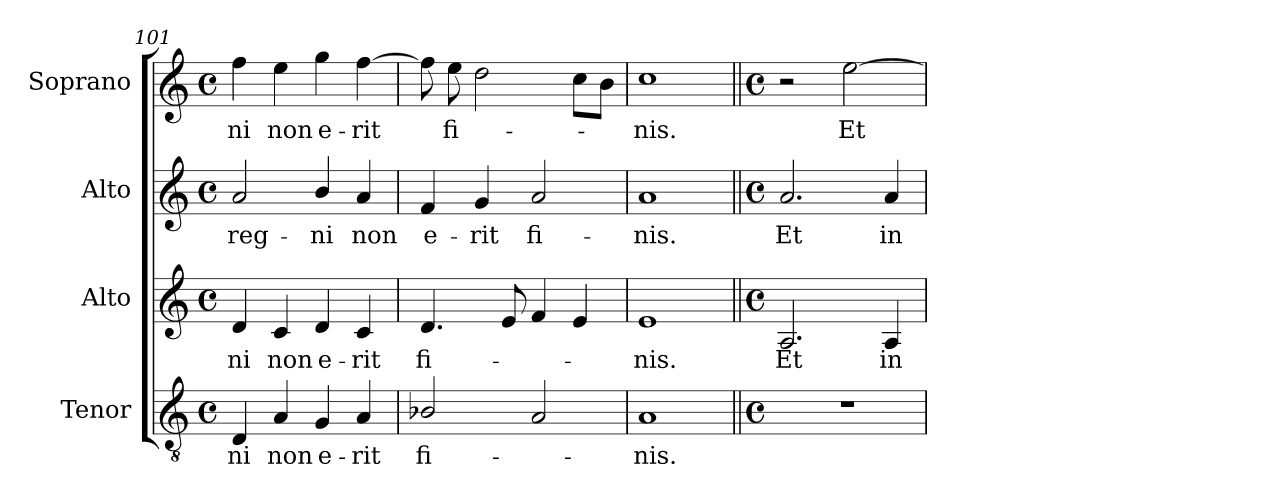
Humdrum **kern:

**kern	**text	**kern	**text	**kern	**text	**kern	**text
*part4	*part4	*part3	*part3	*part2	*part2	*part1	*part1
*staff4	*staff4	*staff3	*staff3	*staff2	*staff2	*staff1	*staff1
*I"Tenor	*	*I"Alto	*	*I"Alto	*	*I"Soprano	*
*I'T.	*	*I'A.	*	*I'A.	*	*I'S.	*
*clefGv2	*	*clefG2	*	*clefG2	*	*clefG2	*
*ITrd7c12	*	*	*	*	*	*	*
*k[]	*	*k[]	*	*k[]	*	*k[]	*
*C:	*	*C:	*	*C:	*	*C:	*
*M4/4	*	*M4/4	*	*M4/4	*	*M4/4	*
*met(c)	*	*met(c)	*	*met(c)	*	*met(c)	*
=101	=101	=101	=101	=101	=101	=101	=101
!	!LO:LY:b:color=#000000	!	!	!	!	!	!
!	!	!	!LO:LY:b:color=#000000	!	!	!	!
!	!	!	!	!	!LO:LY:b:color=#000000	!	!
!	!	!	!	!	!	!	!LO:LY:b:color=#000000
4DDi/	-ni	4di/	-ni	2ai/	reg-	4ffi\	-ni
!	!LO:LY:b:color=#000000	!	!	!	!	!	!
!	!	!	!LO:LY:b:color=#000000	!	!	!	!
!	!	!	!	!	!	!	!LO:LY:b:color=#000000
4AAi/	non	4ci/	non	.	.	4eei\	non
!	!LO:LY:b:color=#000000	!	!	!	!	!	!
!	!	!	!LO:LY:b:color=#000000	!	!	!	!
!	!	!	!	!	!LO:LY:b:color=#000000	!	!
!	!	!	!	!	!	!	!LO:LY:b:color=#000000
4GGi/	e-	4di/	e-	4bi/	-ni	4ggi\	e-
!	!LO:LY:b:color=#000000	!	!	!	!	!	!
!	!	!	!LO:LY:b:color=#000000	!	!	!	!
!	!	!	!	!	!LO:LY:b:color=#000000	!	!
!	!	!	!	!	!	!	!LO:LY:b:color=#000000
4AAi/	-rit	4ci/	-rit	4ai/	non	[4ffi\	-rit
=102	=102	=102	=102	=102	=102	=102	=102
!	!LO:LY:b:color=#000000	!	!	!	!	!	!
!	!	!	!LO:LY:b:color=#000000	!	!	!	!
!	!	!	!	!	!LO:LY:b:color=#000000	!	!
2BB-Xi/	fi-	4.di/	fi-	4fi/	e-	8ffi\]	.
!	!	!	!	!	!	!	!LO:LY:b:color=#000000
.	.	.	.	.	.	8eei\	fi-
!	!	!	!	!	!LO:LY:b:color=#000000	!	!
.	.	.	.	4gi/	-rit	2ddi\	.
.	.	8ei/	.	.	.	.	.
!	!	!	!	!	!LO:LY:b:color=#000000	!	!
2AAi/	.	4fi/	.	2ai/	fi-	.	.
.	.	4ei/	.	.	.	8cci\L	.
.	.	.	.	.	.	8bi\J	.
=103	=103	=103	=103	=103	=103	=103	=103
!	!LO:LY:b:color=#000000	!	!	!	!	!	!
!	!	!	!LO:LY:b:color=#000000	!	!	!	!
!	!	!	!	!	!LO:LY:b:color=#000000	!	!
!	!	!	!	!	!	!	!LO:LY:b:color=#000000
1AAi	-nis.	1ei	-nis.	1ai	-nis.	1cci	-nis.
!!LO:PB:g=z
=104||	=104||	=104||	=104||	=104||	=104||	=104||	=104||
*M4/4	*	*M4/4	*	*M4/4	*	*M4/4	*
*met(c)	*	*met(c)	*	*met(c)	*	*met(c)	*
!	!	!	!LO:LY:b:color=#000000	!	!	!	!
!	!	!	!	!	!LO:LY:b:color=#000000	!	!
1r	.	2.Ai/	Et	2.ai/	Et	2r	.
!	!	!	!	!	!	!	!LO:LY:b:color=#000000
.	.	.	.	.	.	[2eei\	Et
!	!	!	!LO:LY:b:color=#000000	!	!	!	!
!	!	!	!	!	!LO:LY:b:color=#000000	!	!
.	.	4Ai/	in	4ai/	in	.	.
=	=	=	=	=	=	=	=
*-	*-	*-	*-	*-	*-	*-	*-
